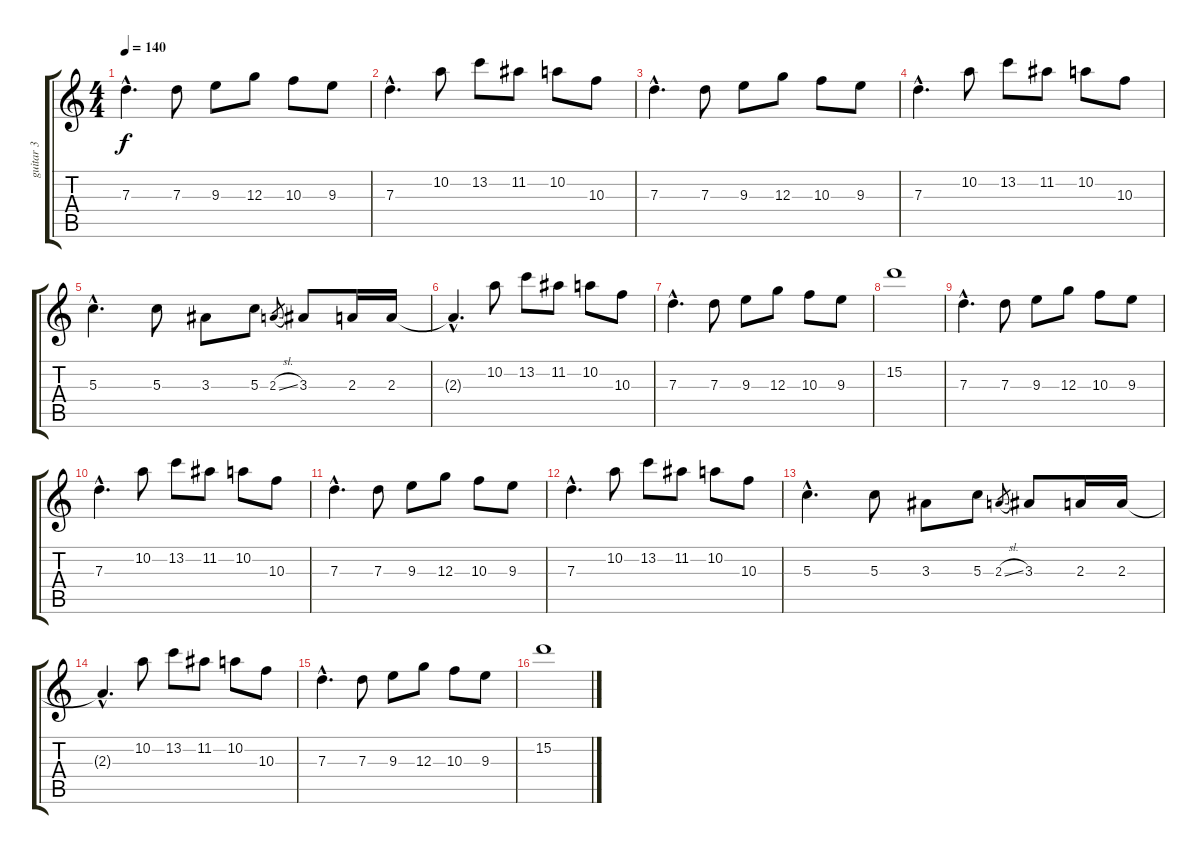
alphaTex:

\track ("guitar 3" "guitar 3") {instrument electricguitarclean}
\staff {score tabs}
\tuning (E4 B3 G3 D3 A2 E2) {hide}
\ts (4 4)
\tempo 140
\clef g2
\ks c
7.3{hac}.4{d dy f instrument distortionguitar} 7.3.8 9.3.8 12.3.8 10.3.8 9.3.8 |
7.3{hac}.4{d} 10.2.8 13.2.8 11.2.8 10.2.8 10.3.8 |
7.3{hac}.4{d} 7.3.8 9.3.8 12.3.8 10.3.8 9.3.8 |
7.3{hac}.4{d} 10.2.8 13.2.8 11.2.8 10.2.8 10.3.8 |
5.3{hac}.4{d} 5.3.8 3.3.8 5.3.8 2.3{sl}.8{gr} 3.3.8 2.3.16 2.3.16 |
2.3{hac t}.4{d} 10.2.8 13.2.8 11.2.8 10.2.8 10.3.8 |
7.3{hac}.4{d} 7.3.8 9.3.8 12.3.8 10.3.8 9.3.8 |
15.2.1 |
7.3{hac}.4{d instrument distortionguitar} 7.3.8 9.3.8 12.3.8 10.3.8 9.3.8 |
7.3{hac}.4{d} 10.2.8 13.2.8 11.2.8 10.2.8 10.3.8 |
7.3{hac}.4{d} 7.3.8 9.3.8 12.3.8 10.3.8 9.3.8 |
7.3{hac}.4{d} 10.2.8 13.2.8 11.2.8 10.2.8 10.3.8 |
5.3{hac}.4{d} 5.3.8 3.3.8 5.3.8 2.3{sl}.8{gr} 3.3.8 2.3.16 2.3.16 |
2.3{hac t}.4{d} 10.2.8 13.2.8 11.2.8 10.2.8 10.3.8 |
7.3{hac}.4{d} 7.3.8 9.3.8 12.3.8 10.3.8 9.3.8 |
15.2.1
